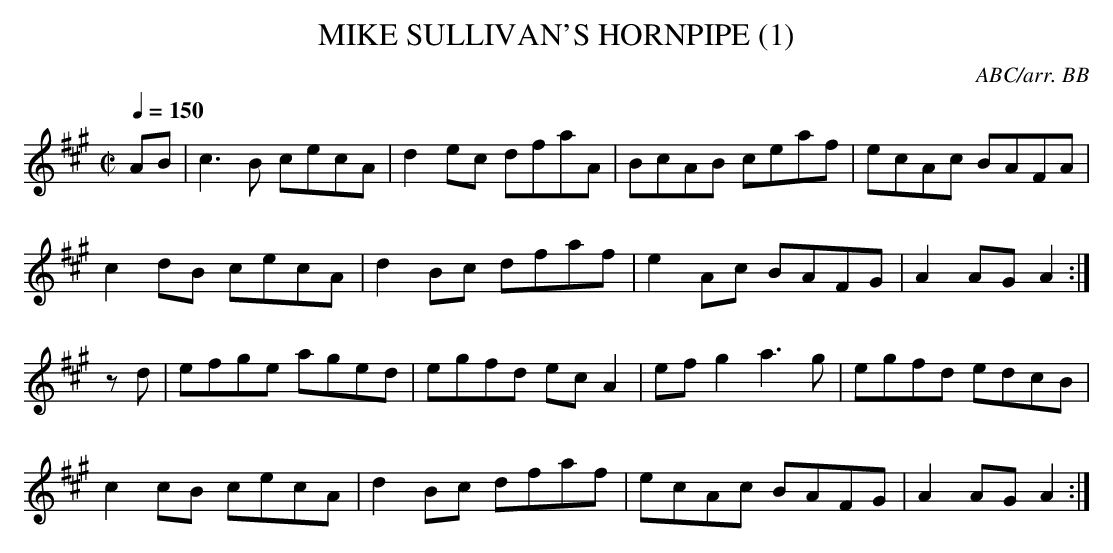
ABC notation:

X:1
T:MIKE SULLIVAN'S HORNPIPE (1)
C:ABC/arr. BB
Q:1/4=150
L:1/8
M:C|
K:A
AB|c3B cecA|d2ec dfaA|BcAB ceaf|ecAc BAFA|
c2dB cecA|d2Bc dfaf|e2Ac BAFG|A2AG A2 :|
zd|efge aged|egfd ecA2|efg2 a3g|egfd edcB|
c2cB cecA|d2Bc dfaf|ecAc BAFG|A2 AG A2 :|
